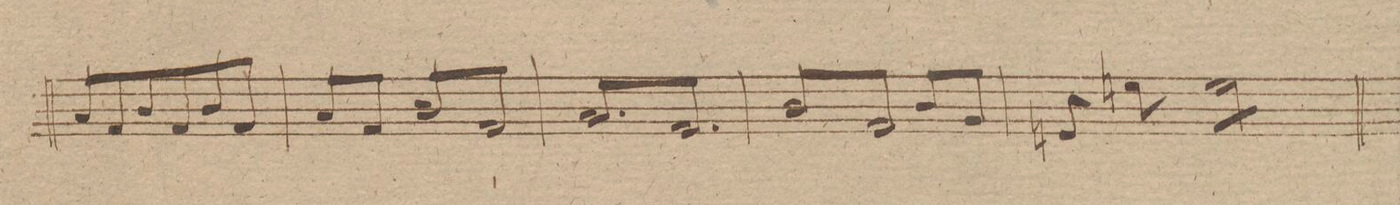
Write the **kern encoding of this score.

**kern	**dynam
*I"Viola.	*
*clefC3	*
*k[f#]	*
*met(c|)	*
*M3/4	*
8B/L	.
8G/	.
8c\	.
8G/	.
8c\	.
8G/J	.
=199	=199
*Xtremolo	*
8B/L	.
8G/J	.
*tremolo	*
8c\L	.
8G/	.
8c\	.
8G/J	.
=200	=200
8B/L	.
8G/	.
8B/	.
8G/	.
8B/	.
8G/J	.
=201	=201
8c\L	.
8G/	.
8c\	.
8G/J	.
*Xtremolo	*
8c\L	.
8A/J	.
=202	=202
8Fn/	.
8fn\	.
*tremolo	*
8f\L	.
8f\	.
8f\	.
8f\J	.
=203	=203
*-	*-
